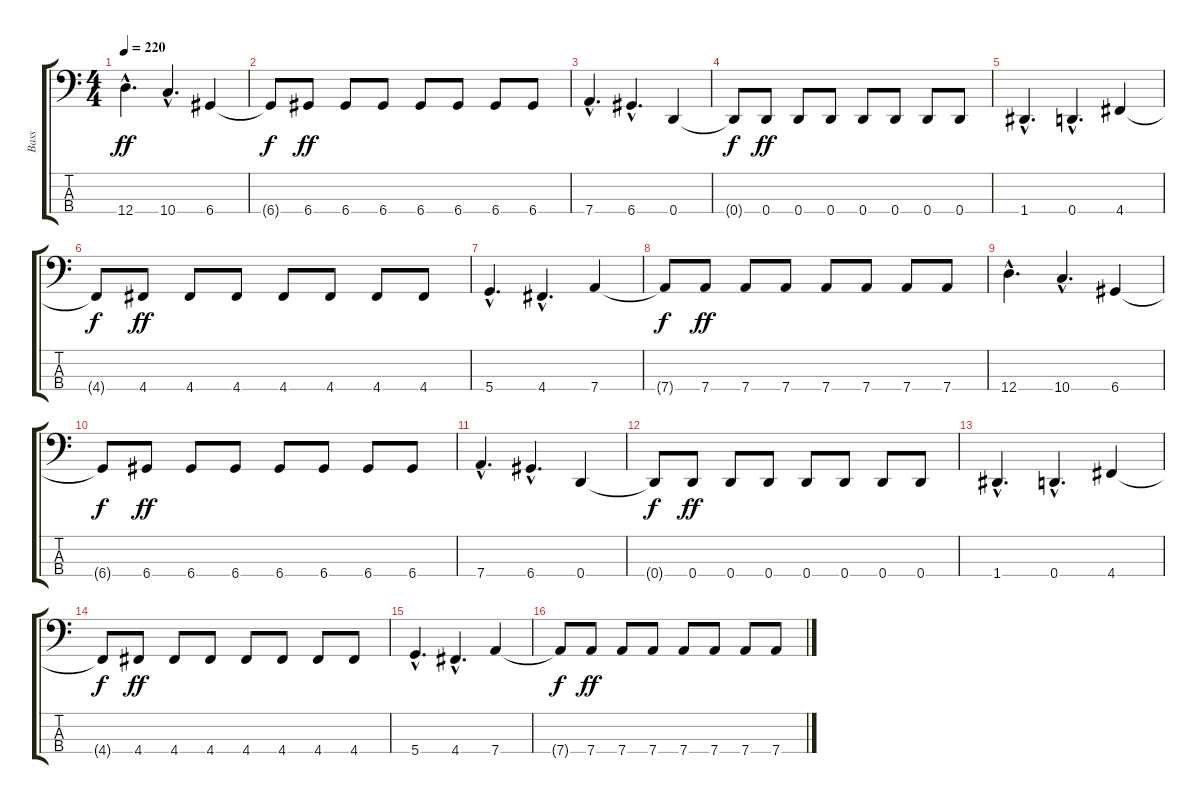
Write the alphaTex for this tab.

\track ("Bass" "Bass") {instrument electricbassfinger}
\staff {score tabs}
\tuning (G2 D2 A1 D1) {hide}
\ts (4 4)
\tempo 220
\clef f4
\ks c
12.4{hac}.4{d dy ff instrument overdrivenguitar} 10.4{hac}.4{d} 6.4.4 |
6.4{t}.8{dy f} 6.4.8{dy ff} 6.4.8 6.4.8 6.4.8 6.4.8 6.4.8 6.4.8 |
7.4{hac}.4{d instrument overdrivenguitar} 6.4{hac}.4{d} 0.4.4 |
0.4{t}.8{dy f} 0.4.8{dy ff} 0.4.8 0.4.8 0.4.8 0.4.8 0.4.8 0.4.8 |
1.4{hac}.4{d instrument overdrivenguitar} 0.4{hac}.4{d} 4.4.4 |
4.4{t}.8{dy f} 4.4.8{dy ff} 4.4.8 4.4.8 4.4.8 4.4.8 4.4.8 4.4.8 |
5.4{hac}.4{d instrument overdrivenguitar} 4.4{hac}.4{d} 7.4.4 |
7.4{t}.8{dy f} 7.4.8{dy ff} 7.4.8 7.4.8 7.4.8 7.4.8 7.4.8 7.4.8 |
12.4{hac}.4{d instrument overdrivenguitar} 10.4{hac}.4{d} 6.4.4 |
6.4{t}.8{dy f} 6.4.8{dy ff} 6.4.8 6.4.8 6.4.8 6.4.8 6.4.8 6.4.8 |
7.4{hac}.4{d instrument overdrivenguitar} 6.4{hac}.4{d} 0.4.4 |
0.4{t}.8{dy f} 0.4.8{dy ff} 0.4.8 0.4.8 0.4.8 0.4.8 0.4.8 0.4.8 |
1.4{hac}.4{d instrument overdrivenguitar} 0.4{hac}.4{d} 4.4.4 |
4.4{t}.8{dy f} 4.4.8{dy ff} 4.4.8 4.4.8 4.4.8 4.4.8 4.4.8 4.4.8 |
5.4{hac}.4{d instrument overdrivenguitar} 4.4{hac}.4{d} 7.4.4 |
7.4{t}.8{dy f} 7.4.8{dy ff} 7.4.8 7.4.8 7.4.8 7.4.8 7.4.8 7.4.8
